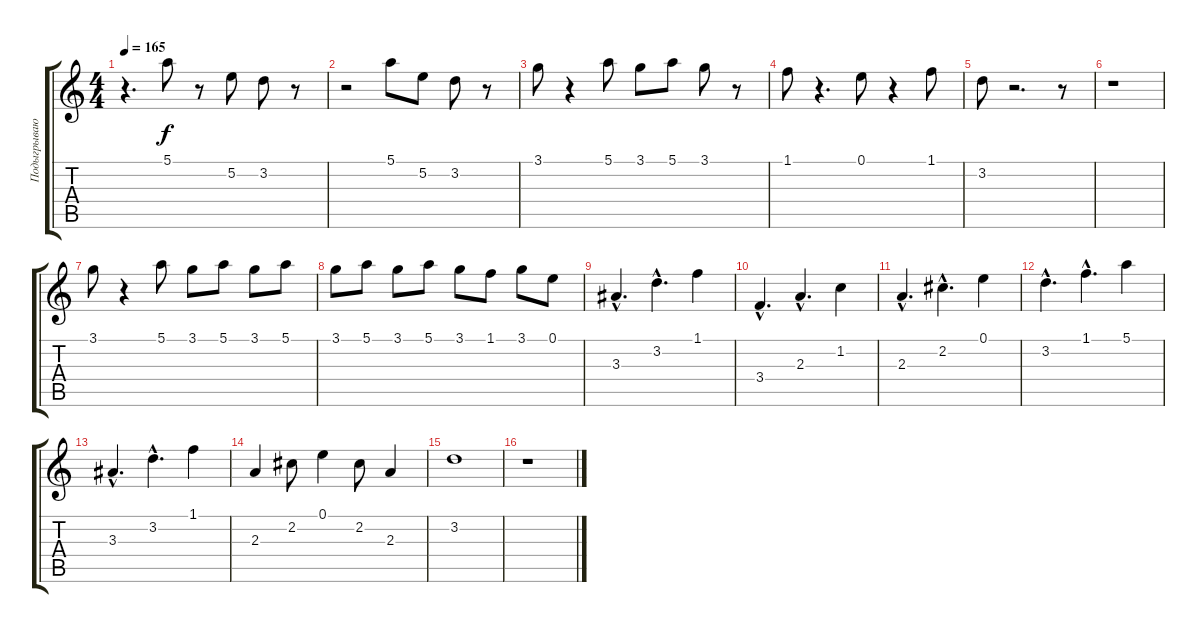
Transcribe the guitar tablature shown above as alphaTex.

\track ("Подыгрывающее соло" "Подыгрываю") {instrument electricguitarclean}
\staff {score tabs}
\tuning (E4 B3 G3 D3 A2 E2) {hide}
\ts (4 4)
\tempo 165
\clef g2
\ks c
r.4{d dy f} 5.1.8 r.8 5.2.8 3.2.8 r.8 |
r.2 5.1.8 5.2.8 3.2.8 r.8 |
3.1.8 r.4 5.1.8 3.1.8 5.1.8 3.1.8 r.8 |
1.1.8 r.4{d} 0.1.8 r.4 1.1.8 |
3.2.8 r.2{d} r.8 |
r.1 |
3.1.8 r.4 5.1.8 3.1.8 5.1.8 3.1.8 5.1.8 |
3.1.8 5.1.8 3.1.8 5.1.8 3.1.8 1.1.8 3.1.8 0.1.8 |
3.3{hac}.4{d} 3.2{hac}.4{d} 1.1.4 |
3.4{hac}.4{d} 2.3{hac}.4{d} 1.2.4 |
2.3{hac}.4{d} 2.2{hac}.4{d} 0.1.4 |
3.2{hac}.4{d} 1.1{hac}.4{d} 5.1.4 |
3.3{hac}.4{d} 3.2{hac}.4{d} 1.1.4 |
2.3.4 2.2.8 0.1.4 2.2.8 2.3.4 |
3.2.1 |
r.1
